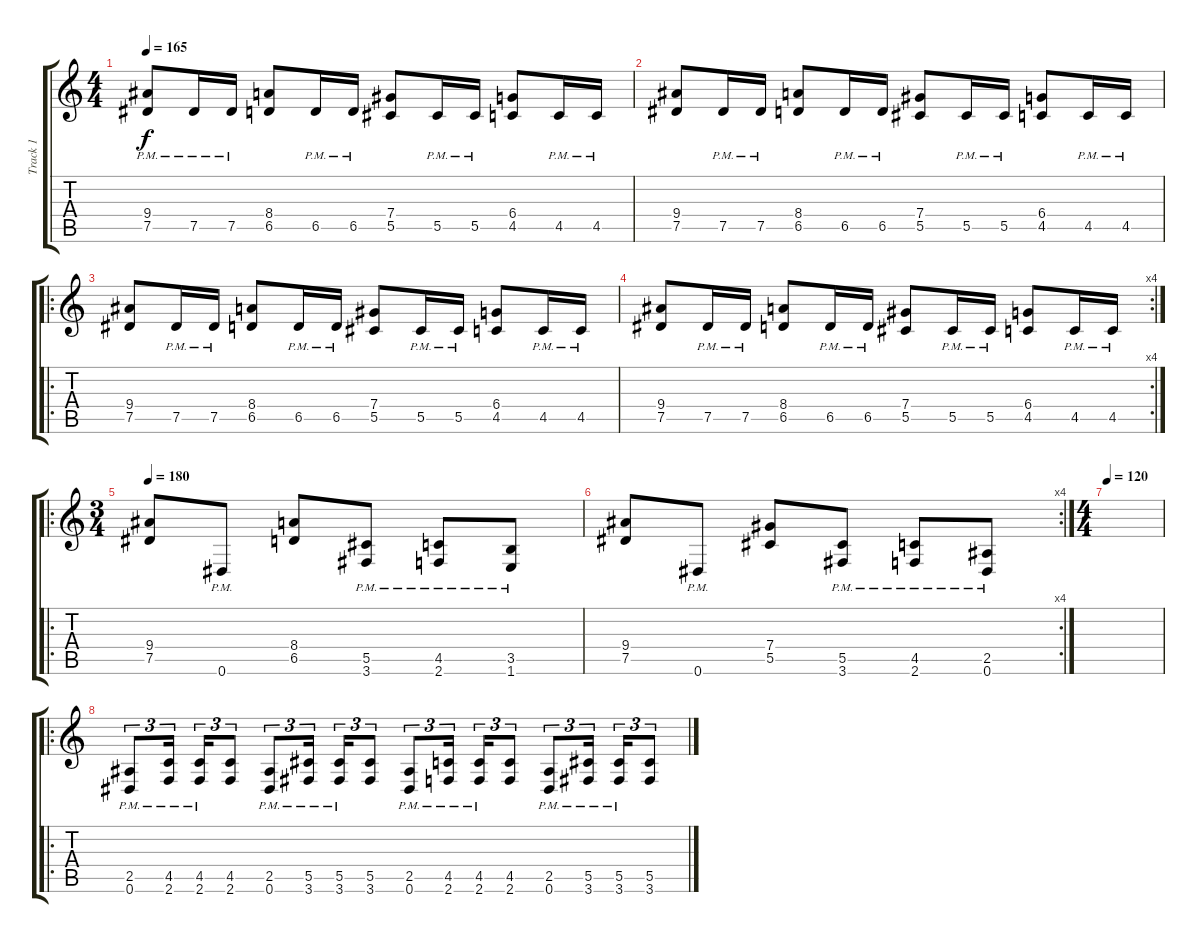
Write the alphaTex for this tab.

\track ("Track 1" "Track 1") {instrument overdrivenguitar}
\staff {score tabs}
\tuning (Eb4 Bb3 Gb3 Db3 Ab2 Eb2) {hide}
\ts (4 4)
\tempo 165
\clef g2
\ks c
(9.4{pm} 7.5{pm}).8{dy f instrument overdrivenguitar} 7.5{pm}.16 7.5{pm}.16 (8.4 6.5).8 6.5{pm}.16 6.5{pm}.16 (7.4 5.5).8 5.5{pm}.16 5.5{pm}.16 (6.4 4.5).8 4.5{pm}.16 4.5{pm}.16 |
(9.4 7.5).8 7.5{pm}.16 7.5{pm}.16 (8.4 6.5).8 6.5{pm}.16 6.5{pm}.16 (7.4 5.5).8 5.5{pm}.16 5.5{pm}.16 (6.4 4.5).8 4.5{pm}.16 4.5{pm}.16 |
\ro
(9.4 7.5).8 7.5{pm}.16 7.5{pm}.16 (8.4 6.5).8 6.5{pm}.16 6.5{pm}.16 (7.4 5.5).8 5.5{pm}.16 5.5{pm}.16 (6.4 4.5).8 4.5{pm}.16 4.5{pm}.16 |
\rc 4
(9.4 7.5).8 7.5{pm}.16 7.5{pm}.16 (8.4 6.5).8 6.5{pm}.16 6.5{pm}.16 (7.4 5.5).8 5.5{pm}.16 5.5{pm}.16 (6.4 4.5).8 4.5{pm}.16 4.5{pm}.16 |
\ro
\ts (3 4)
\tempo 180
(9.4 7.5).8 0.6{pm}.8 (8.4 6.5).8 (5.5{pm} 3.6{pm}).8 (4.5{pm} 2.6{pm}).8 (3.5{pm} 1.6{pm}).8 |
\rc 4
(9.4 7.5).8 0.6{pm}.8 (7.4 5.5).8 (5.5{pm} 3.6{pm}).8 (4.5{pm} 2.6{pm}).8 (2.5{pm} 0.6{pm}).8 |
\ts (4 4)
\tempo 120
|
\ro
(2.5{pm} 0.6{pm}).8{tu (3 2)} (4.5{pm} 2.6{pm}).16{tu (3 2)} (4.5{pm} 2.6{pm}).16{tu (3 2)} (4.5 2.6).8{tu (3 2)} (2.5{pm} 0.6{pm}).8{tu (3 2)} (5.5{pm} 3.6{pm}).16{tu (3 2)} (5.5{pm} 3.6{pm}).16{tu (3 2)} (5.5 3.6).8{tu (3 2)} (2.5{pm} 0.6{pm}).8{tu (3 2)} (4.5{pm} 2.6{pm}).16{tu (3 2)} (4.5{pm} 2.6{pm}).16{tu (3 2)} (4.5 2.6).8{tu (3 2)} (2.5{pm} 0.6{pm}).8{tu (3 2)} (5.5{pm} 3.6{pm}).16{tu (3 2)} (5.5{pm} 3.6{pm}).16{tu (3 2)} (5.5 3.6).8{tu (3 2)}
